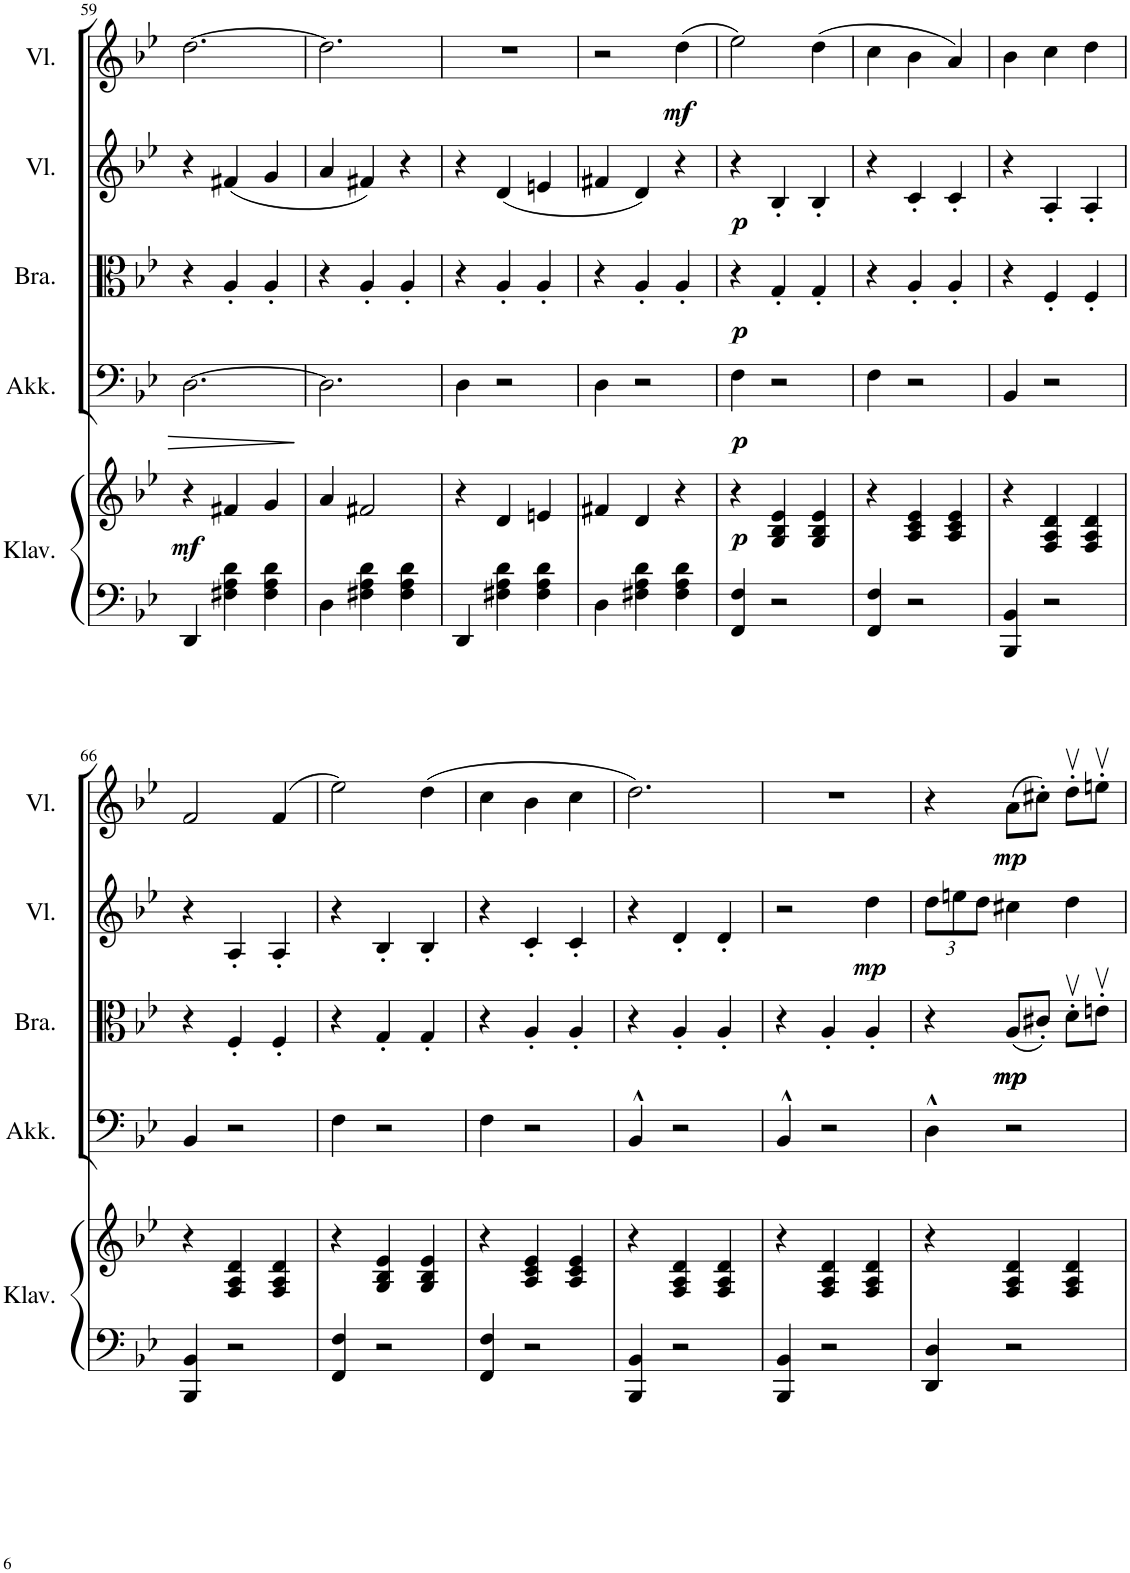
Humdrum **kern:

**kern	**kern	**dynam	**kern	**dynam	**kern	**dynam	**kern	**dynam	**kern	**dynam
*part5	*part5	*part5	*part4	*part4	*part3	*part3	*part2	*part2	*part1	*part1
*staff6	*staff5	*staff5/6	*staff4	*staff4	*staff3	*staff3	*staff2	*staff2	*staff1	*staff1
*I"Klavier	*	*	*I"Akkordeon	*	*I"Bratsche	*	*I"Violine	*	*I"Violine	*
*I'Klav.	*	*	*I'Akk.	*	*I'Bra.	*	*I'Vl.	*	*I'Vl.	*
!!LO:PB:g=z
*clefF4	*clefG2	*	*clefF4	*	*clefC3	*	*clefG2	*	*clefG2	*
*k[b-e-]	*k[b-e-]	*	*k[b-e-]	*	*k[b-e-]	*	*k[b-e-]	*	*k[b-e-]	*
*M3/4	*M3/4	*	*M3/4	*	*M3/4	*	*M3/4	*	*M3/4	*
=59	=59	=59	=59	=59	=59	=59	=59	=59	=59	=59
!	!	!LO:DY:b	!	!	!	!	!	!	!	!
4DD/	4r	mf	[2.D\	.	4r	.	4r	.	[2.dd\	.
4F#X\ 4A\ 4d\	4f#X/	.	.	.	4A'/	.	(4f#X/	.	.	.
4F#\ 4A\ 4d\	4g/	.	.	.	4A'/	.	4g/	.	.	.
=60	=60	=60	=60	=60	=60	=60	=60	=60	=60	=60
4D\	4a/	.	2.D\]	.	4r	.	4a/	.	2.dd\]	.
4F#X\ 4A\ 4d\	2f#X/	.	.	.	4A'/	.	4f#X/)	.	.	.
4F#\ 4A\ 4d\	.	.	.	.	4A'/	.	4r	.	.	.
=61	=61	=61	=61	=61	=61	=61	=61	=61	=61	=61
4DD/	4r	.	4D\	.	4r	.	4r	.	2.r	.
4F#X\ 4A\ 4d\	4d/	.	2r	.	4A'/	.	(4d/	.	.	.
4F#\ 4A\ 4d\	4en/	.	.	.	4A'/	.	4en/	.	.	.
=62	=62	=62	=62	=62	=62	=62	=62	=62	=62	=62
4D\	4f#X/	.	4D\	.	4r	.	4f#X/	.	2r	.
4F#X\ 4A\ 4d\	4d/	.	2r	.	4A'/	.	4d/)	.	.	.
!	!	!	!	!	!	!	!	!	!	!LO:DY:b
4F#\ 4A\ 4d\	4r	.	.	.	4A'/	.	4r	.	(4dd\	mf
=63	=63	=63	=63	=63	=63	=63	=63	=63	=63	=63
!	!	!LO:DY:b	!	!LO:DY:b	!	!LO:DY:b	!	!LO:DY:b	!	!
4FF/ 4F/	4r	p	4F\	p	4r	p	4r	p	2ee-\)	.
2r	4G/ 4B-/ 4e-/	.	2r	.	4G'/	.	4B-'/	.	.	.
.	4G/ 4B-/ 4e-/	.	.	.	4G'/	.	4B-'/	.	(4dd\	.
=64	=64	=64	=64	=64	=64	=64	=64	=64	=64	=64
4FF/ 4F/	4r	.	4F\	.	4r	.	4r	.	4cc\	.
2r	4A/ 4c/ 4e-/	.	2r	.	4A'/	.	4c'/	.	4b-\	.
.	4A/ 4c/ 4e-/	.	.	.	4A'/	.	4c'/	.	4a/)	.
=65	=65	=65	=65	=65	=65	=65	=65	=65	=65	=65
4BBB-/ 4BB-/	4r	.	4BB-/	.	4r	.	4r	.	4b-\	.
2r	4F/ 4A/ 4d/	.	2r	.	4F'/	.	4A'/	.	4cc\	.
.	4F/ 4A/ 4d/	.	.	.	4F'/	.	4A'/	.	4dd\	.
!!LO:LB:g=z
=66	=66	=66	=66	=66	=66	=66	=66	=66	=66	=66
4BBB-/ 4BB-/	4r	.	4BB-/	.	4r	.	4r	.	2f/	.
2r	4F/ 4A/ 4d/	.	2r	.	4F'/	.	4A'/	.	.	.
.	4F/ 4A/ 4d/	.	.	.	4F'/	.	4A'/	.	(4f/	.
=67	=67	=67	=67	=67	=67	=67	=67	=67	=67	=67
4FF/ 4F/	4r	.	4F\	.	4r	.	4r	.	2ee-\)	.
2r	4G/ 4B-/ 4e-/	.	2r	.	4G'/	.	4B-'/	.	.	.
.	4G/ 4B-/ 4e-/	.	.	.	4G'/	.	4B-'/	.	(4dd\	.
=68	=68	=68	=68	=68	=68	=68	=68	=68	=68	=68
4FF/ 4F/	4r	.	4F\	.	4r	.	4r	.	4cc\	.
2r	4A/ 4c/ 4e-/	.	2r	.	4A'/	.	4c'/	.	4b-\	.
.	4A/ 4c/ 4e-/	.	.	.	4A'/	.	4c'/	.	4cc\	.
=69	=69	=69	=69	=69	=69	=69	=69	=69	=69	=69
4BBB-/ 4BB-/	4r	.	4BB-^^/	.	4r	.	4r	.	2.dd\)	.
2r	4F/ 4A/ 4d/	.	2r	.	4A'/	.	4d'/	.	.	.
.	4F/ 4A/ 4d/	.	.	.	4A'/	.	4d'/	.	.	.
=70	=70	=70	=70	=70	=70	=70	=70	=70	=70	=70
4BBB-/ 4BB-/	4r	.	4BB-^^/	.	4r	.	2r	.	2.r	.
2r	4F/ 4A/ 4d/	.	2r	.	4A'/	.	.	.	.	.
!	!	!	!	!	!	!	!	!LO:DY:b	!	!
.	4F/ 4A/ 4d/	.	.	.	4A'/	.	4dd\	mp	.	.
=71	=71	=71	=71	=71	=71	=71	=71	=71	=71	=71
*	*	*	*	*	*	*	*Xbrackettup	*	*	*
4DD/ 4D/	4r	.	4D^^\	.	4r	.	12dd\L	.	4r	.
.	.	.	.	.	.	.	12een\	.	.	.
.	.	.	.	.	.	.	12dd\J	.	.	.
!	!	!	!	!	!	!LO:DY:b	!	!	!	!
!	!	!	!	!	!	!LO:DY:n=1:b	!	!	!	!LO:DY:b
2r	4F/ 4A/ 4d/	.	2r	.	(8A/L	mp mp	4cc#X\	.	(8a\L	mp
.	.	.	.	.	8c#X'/J)	.	.	.	8cc#X'\J)	.
.	4F/ 4A/ 4d/	.	.	.	8dv'\L	.	4dd\	.	8ddv'\L	.
.	.	.	.	.	8env'\J	.	.	.	8eenv'\J	.
=	=	=	=	=	=	=	=	=	=	=
*-	*-	*-	*-	*-	*-	*-	*-	*-	*-	*-
